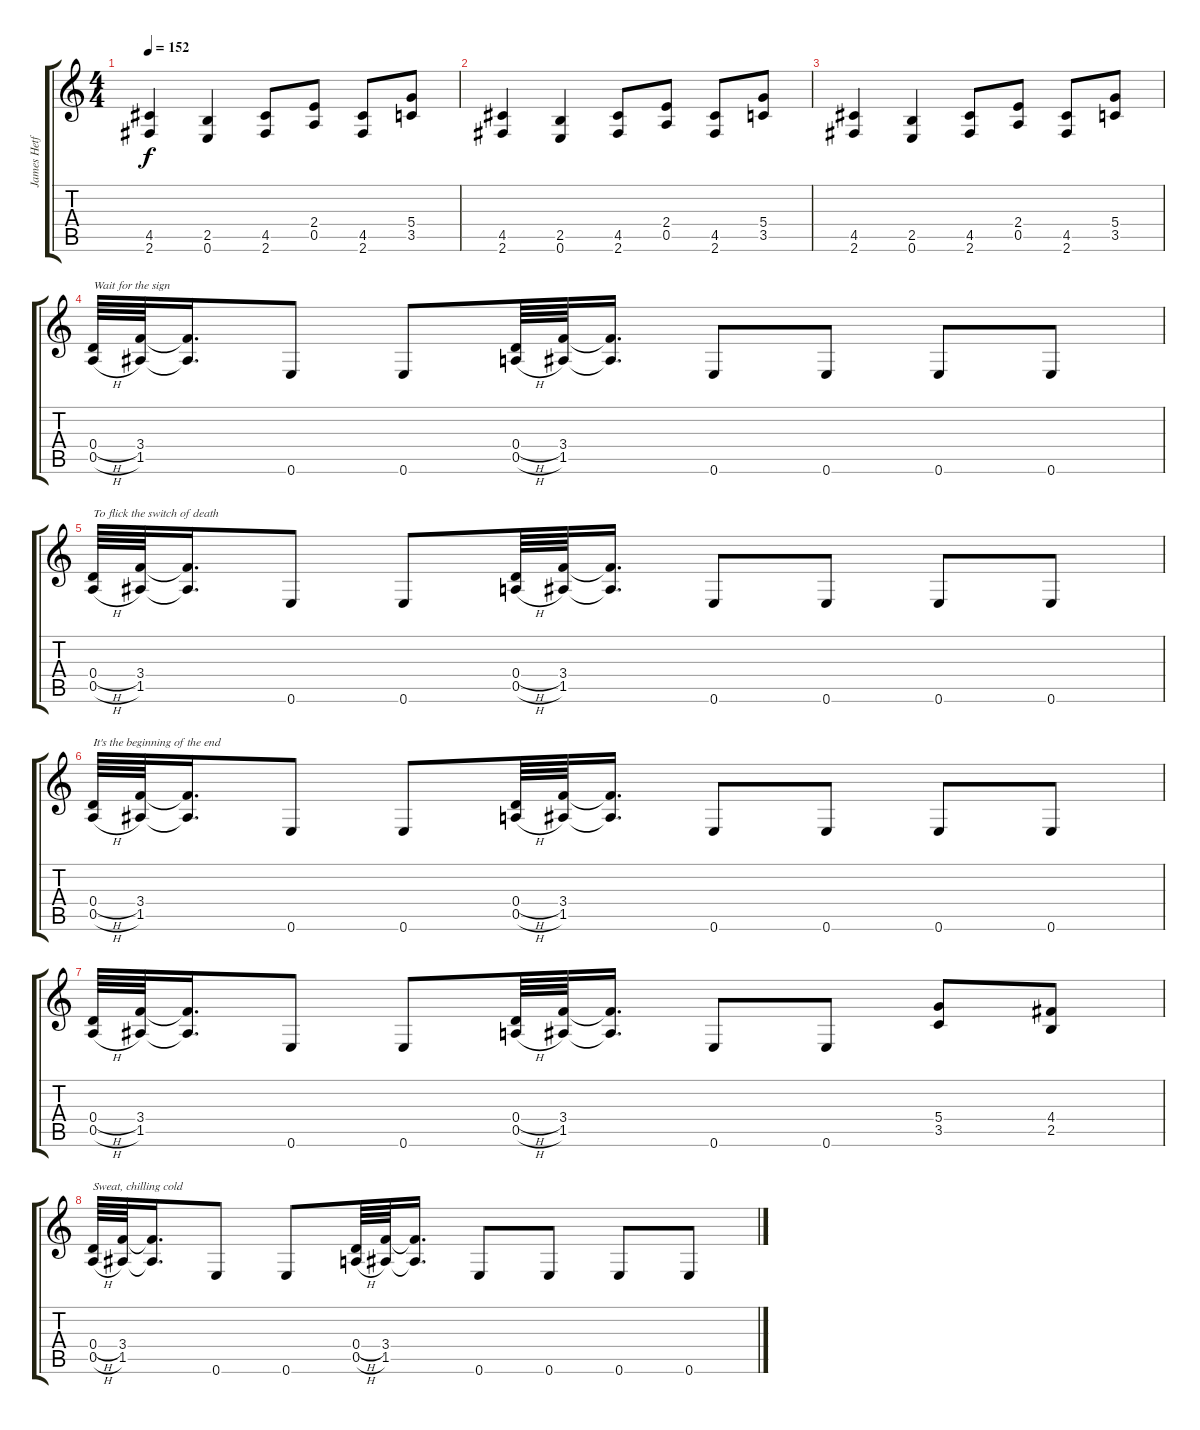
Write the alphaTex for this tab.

\track ("James Hetfield" "James Hetf") {instrument distortionguitar}
\staff {score tabs}
\tuning (E4 B3 G3 D3 A2 E2) {hide}
\ts (4 4)
\tempo 152
\clef g2
\ks c
(4.5 2.6).4{dy f} (2.5 0.6).4 (4.5 2.6).8 (2.4 0.5).8 (4.5 2.6).8 (5.4 3.5).8 |
(4.5 2.6).4 (2.5 0.6).4 (4.5 2.6).8 (2.4 0.5).8 (4.5 2.6).8 (5.4 3.5).8 |
(4.5 2.6).4 (2.5 0.6).4 (4.5 2.6).8 (2.4 0.5).8 (4.5 2.6).8 (5.4 3.5).8 |
(0.4{h} 0.5{h}).64{txt "Wait for the sign"} (3.4 1.5).64 (3.4{t} 1.5{t}).16{d} 0.6.8 0.6.8 (0.4{h} 0.5{h}).64 (3.4 1.5).64 (3.4{t} 1.5{t}).16{d} 0.6.8 0.6.8 0.6.8 0.6.8 |
(0.4{h} 0.5{h}).64{txt "To flick the switch of death"} (3.4 1.5).64 (3.4{t} 1.5{t}).16{d} 0.6.8 0.6.8 (0.4{h} 0.5{h}).64 (3.4 1.5).64 (3.4{t} 1.5{t}).16{d} 0.6.8 0.6.8 0.6.8 0.6.8 |
(0.4{h} 0.5{h}).64{txt "It's the beginning of the end"} (3.4 1.5).64 (3.4{t} 1.5{t}).16{d} 0.6.8 0.6.8 (0.4{h} 0.5{h}).64 (3.4 1.5).64 (3.4{t} 1.5{t}).16{d} 0.6.8 0.6.8 0.6.8 0.6.8 |
(0.4{h} 0.5{h}).64 (3.4 1.5).64 (3.4{t} 1.5{t}).16{d} 0.6.8 0.6.8 (0.4{h} 0.5{h}).64 (3.4 1.5).64 (3.4{t} 1.5{t}).16{d} 0.6.8 0.6.8 (5.4 3.5).8 (4.4 2.5).8 |
(0.4{h} 0.5{h}).64{txt "Sweat, chilling cold"} (3.4 1.5).64 (3.4{t} 1.5{t}).16{d} 0.6.8 0.6.8 (0.4{h} 0.5{h}).64 (3.4 1.5).64 (3.4{t} 1.5{t}).16{d} 0.6.8 0.6.8 0.6.8 0.6.8
